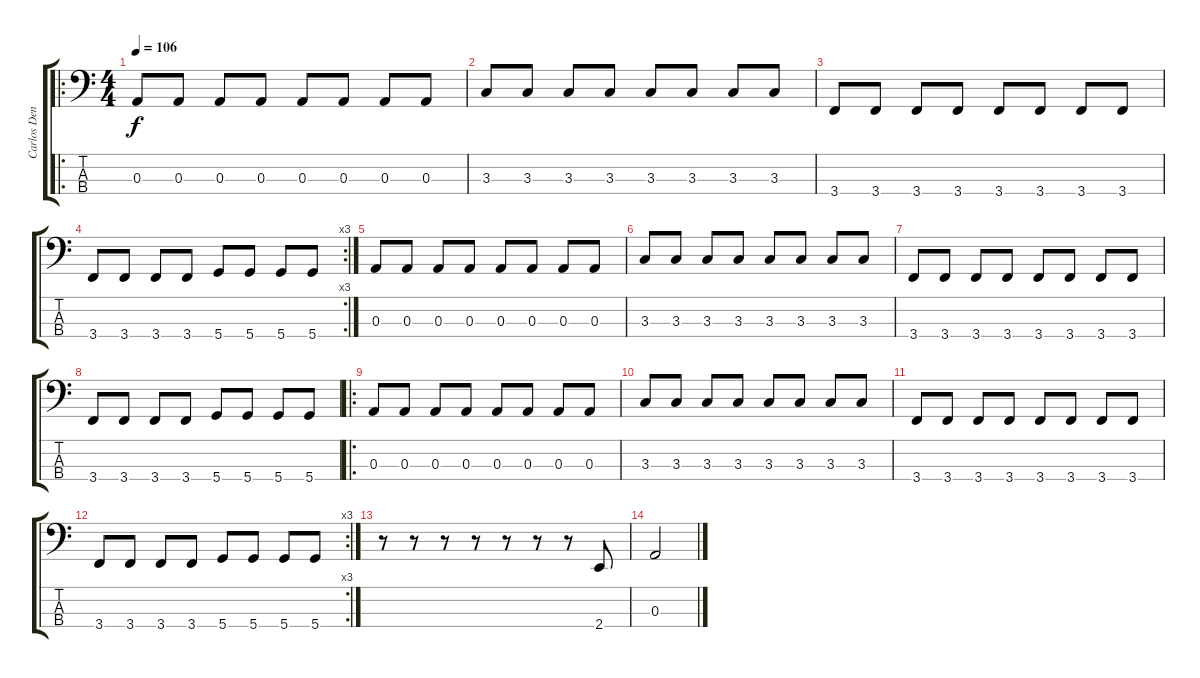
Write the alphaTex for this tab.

\track ("Carlos Dengler (Bass)" "Carlos Den") {instrument electricbassfinger}
\staff {score tabs}
\tuning (G2 D2 A1 D1) {hide}
\ro
\ts (4 4)
\tempo 106
\clef f4
\ks c
0.3.8{dy f} 0.3.8 0.3.8 0.3.8 0.3.8 0.3.8 0.3.8 0.3.8 |
3.3.8 3.3.8 3.3.8 3.3.8 3.3.8 3.3.8 3.3.8 3.3.8 |
3.4.8 3.4.8 3.4.8 3.4.8 3.4.8 3.4.8 3.4.8 3.4.8 |
\rc 3
3.4.8 3.4.8 3.4.8 3.4.8 5.4.8 5.4.8 5.4.8 5.4.8 |
0.3.8 0.3.8 0.3.8 0.3.8 0.3.8 0.3.8 0.3.8 0.3.8 |
3.3.8 3.3.8 3.3.8 3.3.8 3.3.8 3.3.8 3.3.8 3.3.8 |
3.4.8 3.4.8 3.4.8 3.4.8 3.4.8 3.4.8 3.4.8 3.4.8 |
3.4.8 3.4.8 3.4.8 3.4.8 5.4.8 5.4.8 5.4.8 5.4.8 |
\ro
0.3.8 0.3.8 0.3.8 0.3.8 0.3.8 0.3.8 0.3.8 0.3.8 |
3.3.8 3.3.8 3.3.8 3.3.8 3.3.8 3.3.8 3.3.8 3.3.8 |
3.4.8 3.4.8 3.4.8 3.4.8 3.4.8 3.4.8 3.4.8 3.4.8 |
\rc 3
3.4.8 3.4.8 3.4.8 3.4.8 5.4.8 5.4.8 5.4.8 5.4.8 |
r.8 r.8 r.8 r.8 r.8 r.8 r.8 2.4.8 |
0.3.2
